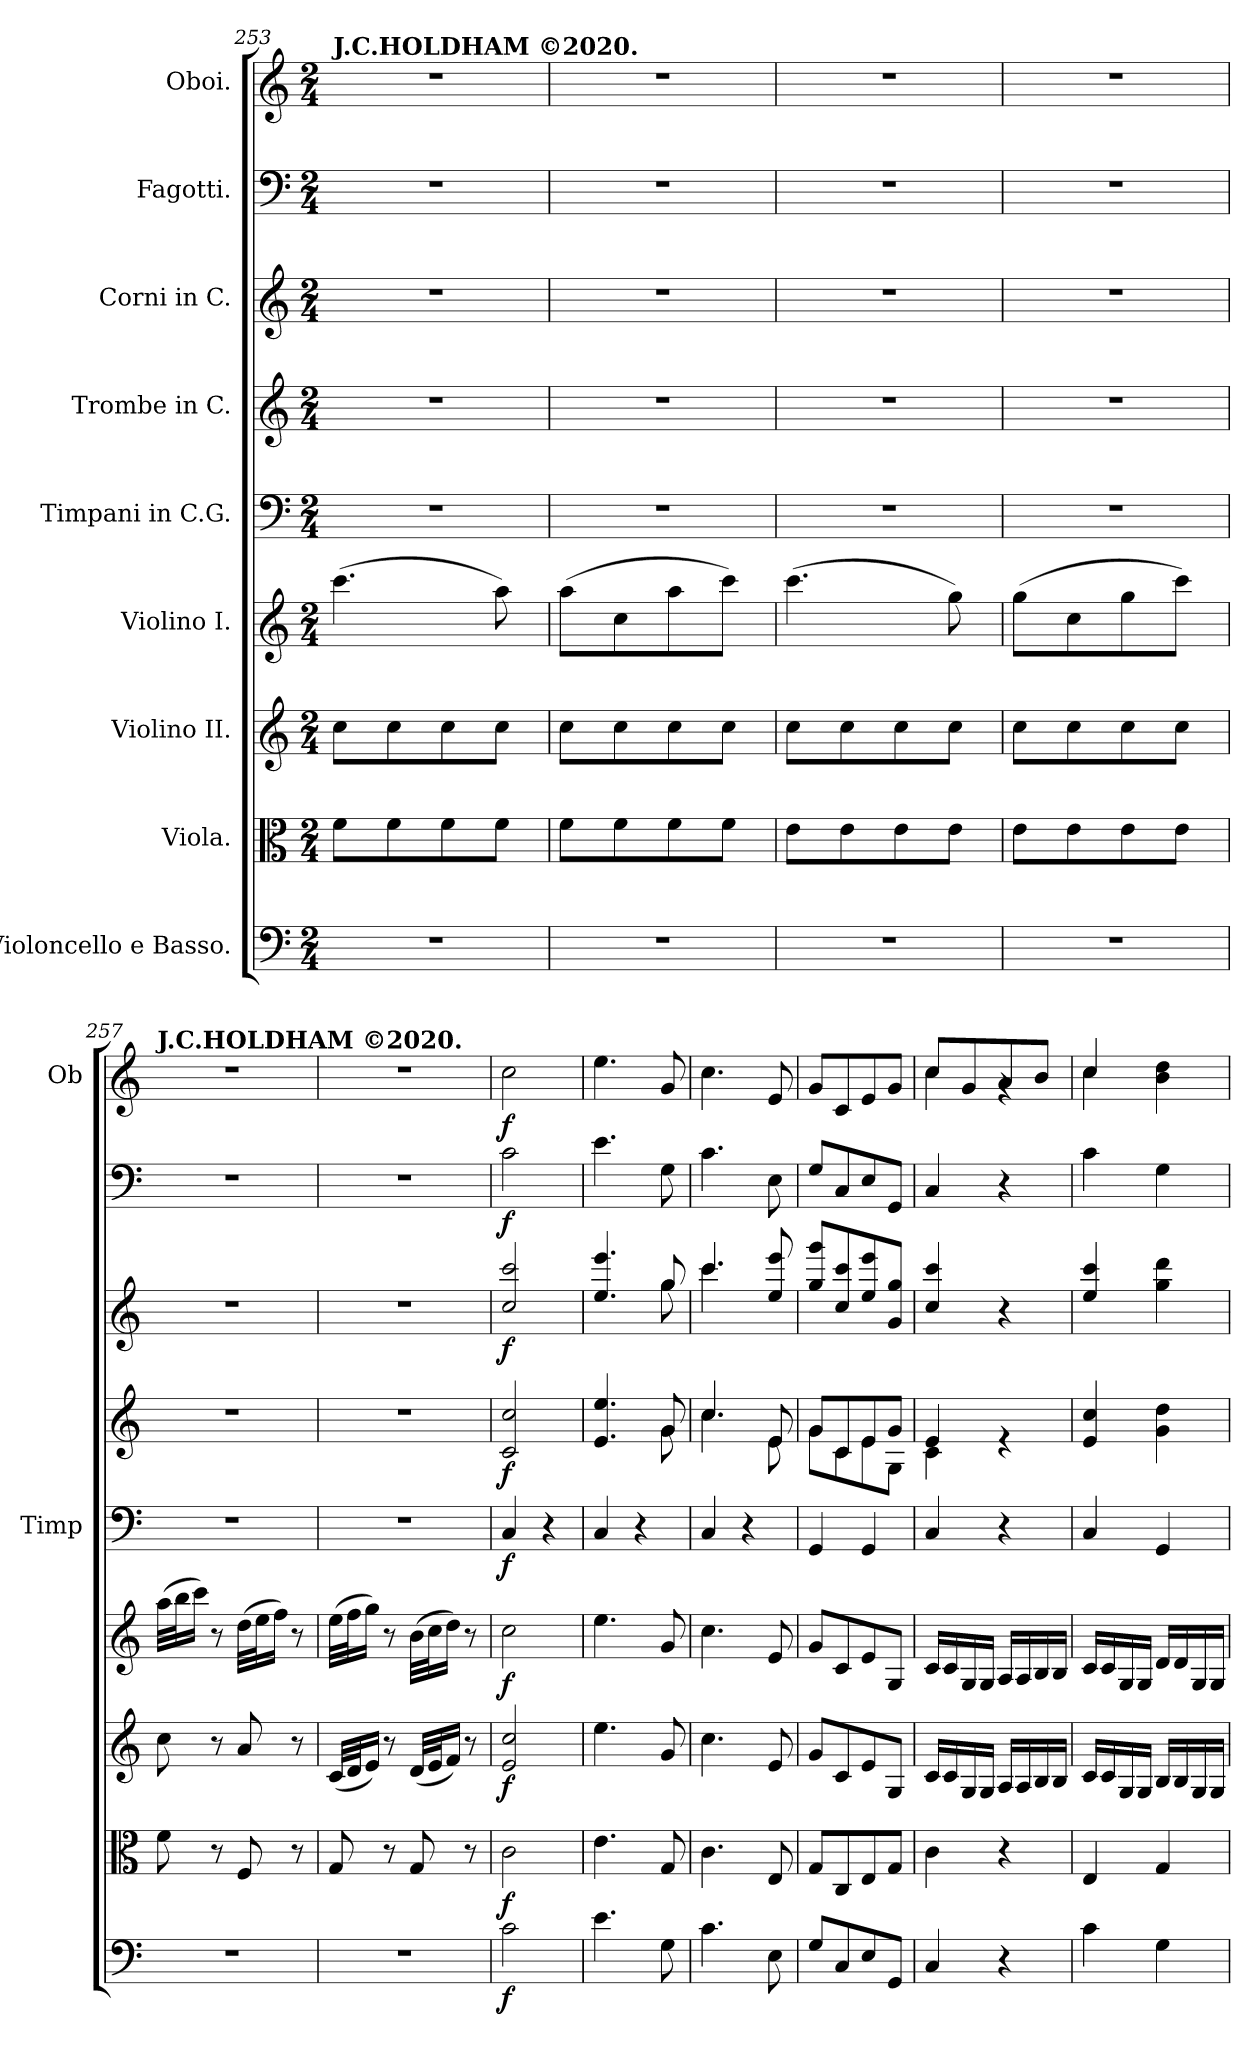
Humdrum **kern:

**kern	**dynam	**kern	**dynam	**kern	**dynam	**kern	**dynam	**kern	**dynam	**kern	**dynam	**kern	**dynam	**kern	**dynam	**kern	**dynam
*part9	*part9	*part8	*part8	*part7	*part7	*part6	*part6	*part5	*part5	*part4	*part4	*part3	*part3	*part2	*part2	*part1	*part1
*staff9	*staff9	*staff8	*staff8	*staff7	*staff7	*staff6	*staff6	*staff5	*staff5	*staff4	*staff4	*staff3	*staff3	*staff2	*staff2	*staff1	*staff1
*I"Violoncello e Basso.	*	*I"Viola.	*	*I"Violino II.	*	*I"Violino I.	*	*I"Timpani in C.G.	*	*I"Trombe in C.	*	*I"Corni in C.	*	*I"Fagotti.	*	*I"Oboi.	*
*	*	*	*	*	*	*	*	*I'Timp	*	*	*	*	*	*	*	*I'Ob	*
!!LO:PB:g=z
*clefF4	*	*clefC3	*	*clefG2	*	*clefG2	*	*clefF4	*	*clefG2	*	*clefG2	*	*clefF4	*	*clefG2	*
*	*	*	*	*	*	*	*	*	*	*	*	*ITrd7c12	*	*	*	*	*
*k[]	*	*k[]	*	*k[]	*	*k[]	*	*k[]	*	*k[]	*	*k[]	*	*k[]	*	*k[]	*
*M2/4	*	*M2/4	*	*M2/4	*	*M2/4	*	*M2/4	*	*M2/4	*	*M2/4	*	*M2/4	*	*M2/4	*
=253	=253	=253	=253	=253	=253	=253	=253	=253	=253	=253	=253	=253	=253	=253	=253	=253	=253
!	!	!	!	!	!	!	!	!	!	!	!	!	!	!	!	!LO:TX:a:B:t=J.C.HOLDHAM  ©2020.	!
2r	.	8f\L	.	8cc\L	.	(4.ccc\	.	2r	.	2r	.	2r	.	2r	.	2r	.
.	.	8f\	.	8cc\	.	.	.	.	.	.	.	.	.	.	.	.	.
.	.	8f\	.	8cc\	.	.	.	.	.	.	.	.	.	.	.	.	.
.	.	8f\J	.	8cc\J	.	8aa\)	.	.	.	.	.	.	.	.	.	.	.
=254	=254	=254	=254	=254	=254	=254	=254	=254	=254	=254	=254	=254	=254	=254	=254	=254	=254
2r	.	8f\L	.	8cc\L	.	(8aa\L	.	2r	.	2r	.	2r	.	2r	.	2r	.
.	.	8f\	.	8cc\	.	8cc\	.	.	.	.	.	.	.	.	.	.	.
.	.	8f\	.	8cc\	.	8aa\	.	.	.	.	.	.	.	.	.	.	.
.	.	8f\J	.	8cc\J	.	8ccc\J)	.	.	.	.	.	.	.	.	.	.	.
=255	=255	=255	=255	=255	=255	=255	=255	=255	=255	=255	=255	=255	=255	=255	=255	=255	=255
2r	.	8e\L	.	8cc\L	.	(4.ccc\	.	2r	.	2r	.	2r	.	2r	.	2r	.
.	.	8e\	.	8cc\	.	.	.	.	.	.	.	.	.	.	.	.	.
.	.	8e\	.	8cc\	.	.	.	.	.	.	.	.	.	.	.	.	.
.	.	8e\J	.	8cc\J	.	8gg\)	.	.	.	.	.	.	.	.	.	.	.
=256	=256	=256	=256	=256	=256	=256	=256	=256	=256	=256	=256	=256	=256	=256	=256	=256	=256
2r	.	8e\L	.	8cc\L	.	(8gg\L	.	2r	.	2r	.	2r	.	2r	.	2r	.
.	.	8e\	.	8cc\	.	8cc\	.	.	.	.	.	.	.	.	.	.	.
.	.	8e\	.	8cc\	.	8gg\	.	.	.	.	.	.	.	.	.	.	.
.	.	8e\J	.	8cc\J	.	8ccc\J)	.	.	.	.	.	.	.	.	.	.	.
=257	=257	=257	=257	=257	=257	=257	=257	=257	=257	=257	=257	=257	=257	=257	=257	=257	=257
!	!	!	!	!	!	!	!	!	!	!	!	!	!	!	!	!LO:TX:a:B:t=J.C.HOLDHAM  ©2020.	!
2r	.	8f\	.	8cc\	.	(32aa\LLL	.	2r	.	2r	.	2r	.	2r	.	2r	.
.	.	.	.	.	.	32bb\J	.	.	.	.	.	.	.	.	.	.	.
.	.	.	.	.	.	16ccc\JJ)	.	.	.	.	.	.	.	.	.	.	.
.	.	8r	.	8r	.	8r	.	.	.	.	.	.	.	.	.	.	.
.	.	8F/	.	8a/	.	(32dd\LLL	.	.	.	.	.	.	.	.	.	.	.
.	.	.	.	.	.	32ee\J	.	.	.	.	.	.	.	.	.	.	.
.	.	.	.	.	.	16ff\JJ)	.	.	.	.	.	.	.	.	.	.	.
.	.	8r	.	8r	.	8r	.	.	.	.	.	.	.	.	.	.	.
=258	=258	=258	=258	=258	=258	=258	=258	=258	=258	=258	=258	=258	=258	=258	=258	=258	=258
2r	.	8G/	.	(32c/LLL	.	(32ee\LLL	.	2r	.	2r	.	2r	.	2r	.	2r	.
.	.	.	.	32d/J	.	32ff\J	.	.	.	.	.	.	.	.	.	.	.
.	.	.	.	16e/JJ)	.	16gg\JJ)	.	.	.	.	.	.	.	.	.	.	.
.	.	8r	.	8r	.	8r	.	.	.	.	.	.	.	.	.	.	.
.	.	8G/	.	(32d/LLL	.	(32b\LLL	.	.	.	.	.	.	.	.	.	.	.
.	.	.	.	32e/J	.	32cc\J	.	.	.	.	.	.	.	.	.	.	.
.	.	.	.	16f/JJ)	.	16dd\JJ)	.	.	.	.	.	.	.	.	.	.	.
.	.	8r	.	8r	.	8r	.	.	.	.	.	.	.	.	.	.	.
=259	=259	=259	=259	=259	=259	=259	=259	=259	=259	=259	=259	=259	=259	=259	=259	=259	=259
!	!LO:DY:b	!	!LO:DY:b	!	!LO:DY:b	!	!LO:DY:b	!	!LO:DY:b	!	!LO:DY:b	!	!LO:DY:b	!	!LO:DY:b	!	!LO:DY:b
2c\	f	2c\	f	2e/ 2cc/	f	2cc\	f	4C/	f	2c/ 2cc/	f	2c/ 2cc/	f	2c\	f	2cc\	f
.	.	.	.	.	.	.	.	4r	.	.	.	.	.	.	.	.	.
=260	=260	=260	=260	=260	=260	=260	=260	=260	=260	=260	=260	=260	=260	=260	=260	=260	=260
*	*	*	*	*	*	*	*	*	*	*^	*	*^	*	*	*	*	*
4.e\	.	4.e\	.	4.ee\	.	4.ee\	.	4C/	.	4.e/ 4.ee/	4.ryy	.	4.e/ 4.ee/	4.ryy	.	4.e\	.	4.ee\	.
.	.	.	.	.	.	.	.	4r	.	.	.	.	.	.	.	.	.	.	.
8G\	.	8G/	.	8g/	.	8g/	.	.	.	8g/	8g\	.	8g/	8g\	.	8G\	.	8g/	.
=261	=261	=261	=261	=261	=261	=261	=261	=261	=261	=261	=261	=261	=261	=261	=261	=261	=261	=261	=261
4.c\	.	4.c\	.	4.cc\	.	4.cc\	.	4C/	.	4.cc/	4.cc\	.	4.cc/	4.cc\	.	4.c\	.	4.cc\	.
.	.	.	.	.	.	.	.	4r	.	.	.	.	.	.	.	.	.	.	.
8E\	.	8E/	.	8e/	.	8e/	.	.	.	8e/	8e\	.	8e/ 8ee/	8ryy	.	8E\	.	8e/	.
*	*	*	*	*	*	*	*	*	*	*	*	*	*v	*v	*	*	*	*	*
=262	=262	=262	=262	=262	=262	=262	=262	=262	=262	=262	=262	=262	=262	=262	=262	=262	=262	=262
8G/L	.	8G/L	.	8g/L	.	8g/L	.	4GG/	.	8g/L	8g\L	.	8g/ 8gg/L	.	8G/L	.	8g/L	.
8C/	.	8C/	.	8c/	.	8c/	.	.	.	8c/	8c\	.	8c/ 8cc/	.	8C/	.	8c/	.
8E/	.	8E/	.	8e/	.	8e/	.	4GG/	.	8e/	8e\	.	8e/ 8ee/	.	8E/	.	8e/	.
8GG/J	.	8G/J	.	8G/J	.	8G/J	.	.	.	8g/J	8G\J	.	8G/ 8g/J	.	8GG/J	.	8g/J	.
=263	=263	=263	=263	=263	=263	=263	=263	=263	=263	=263	=263	=263	=263	=263	=263	=263	=263	=263
*	*	*	*	*	*	*	*	*	*	*	*	*	*	*	*	*	*^	*
4C/	.	4c\	.	16c/LL	.	16c/LL	.	4C/	.	4e/	4c\	.	4c/ 4cc/	.	4C/	.	8cc/L	4cc\	.
.	.	.	.	16c/	.	16c/	.	.	.	.	.	.	.	.	.	.	.	.	.
.	.	.	.	16G/	.	16G/	.	.	.	.	.	.	.	.	.	.	8g/	.	.
.	.	.	.	16G/JJ	.	16G/JJ	.	.	.	.	.	.	.	.	.	.	.	.	.
4r	.	4r	.	16A/LL	.	16A/LL	.	4r	.	4re	4ryy	.	4r	.	4r	.	8a/	4rg	.
.	.	.	.	16A/	.	16A/	.	.	.	.	.	.	.	.	.	.	.	.	.
.	.	.	.	16B/	.	16B/	.	.	.	.	.	.	.	.	.	.	8b/J	.	.
.	.	.	.	16B/JJ	.	16B/JJ	.	.	.	.	.	.	.	.	.	.	.	.	.
*	*	*	*	*	*	*	*	*	*	*v	*v	*	*	*	*	*	*	*	*
=264	=264	=264	=264	=264	=264	=264	=264	=264	=264	=264	=264	=264	=264	=264	=264	=264	=264	=264
4c\	.	4E/	.	16c/LL	.	16c/LL	.	4C/	.	4e/ 4cc/	.	4e/ 4cc/	.	4c\	.	4cc/	4cc\	.
.	.	.	.	16c/	.	16c/	.	.	.	.	.	.	.	.	.	.	.	.
.	.	.	.	16G/	.	16G/	.	.	.	.	.	.	.	.	.	.	.	.
.	.	.	.	16G/JJ	.	16G/JJ	.	.	.	.	.	.	.	.	.	.	.	.
4G\	.	4G/	.	16B/LL	.	16d/LL	.	4GG/	.	4g\ 4dd\	.	4g\ 4dd\	.	4G\	.	4b\ 4dd\	4ryy	.
.	.	.	.	16B/	.	16d/	.	.	.	.	.	.	.	.	.	.	.	.
.	.	.	.	16G/	.	16G/	.	.	.	.	.	.	.	.	.	.	.	.
.	.	.	.	16G/JJ	.	16G/JJ	.	.	.	.	.	.	.	.	.	.	.	.
*	*	*	*	*	*	*	*	*	*	*	*	*	*	*	*	*v	*v	*
=	=	=	=	=	=	=	=	=	=	=	=	=	=	=	=	=	=
*-	*-	*-	*-	*-	*-	*-	*-	*-	*-	*-	*-	*-	*-	*-	*-	*-	*-
